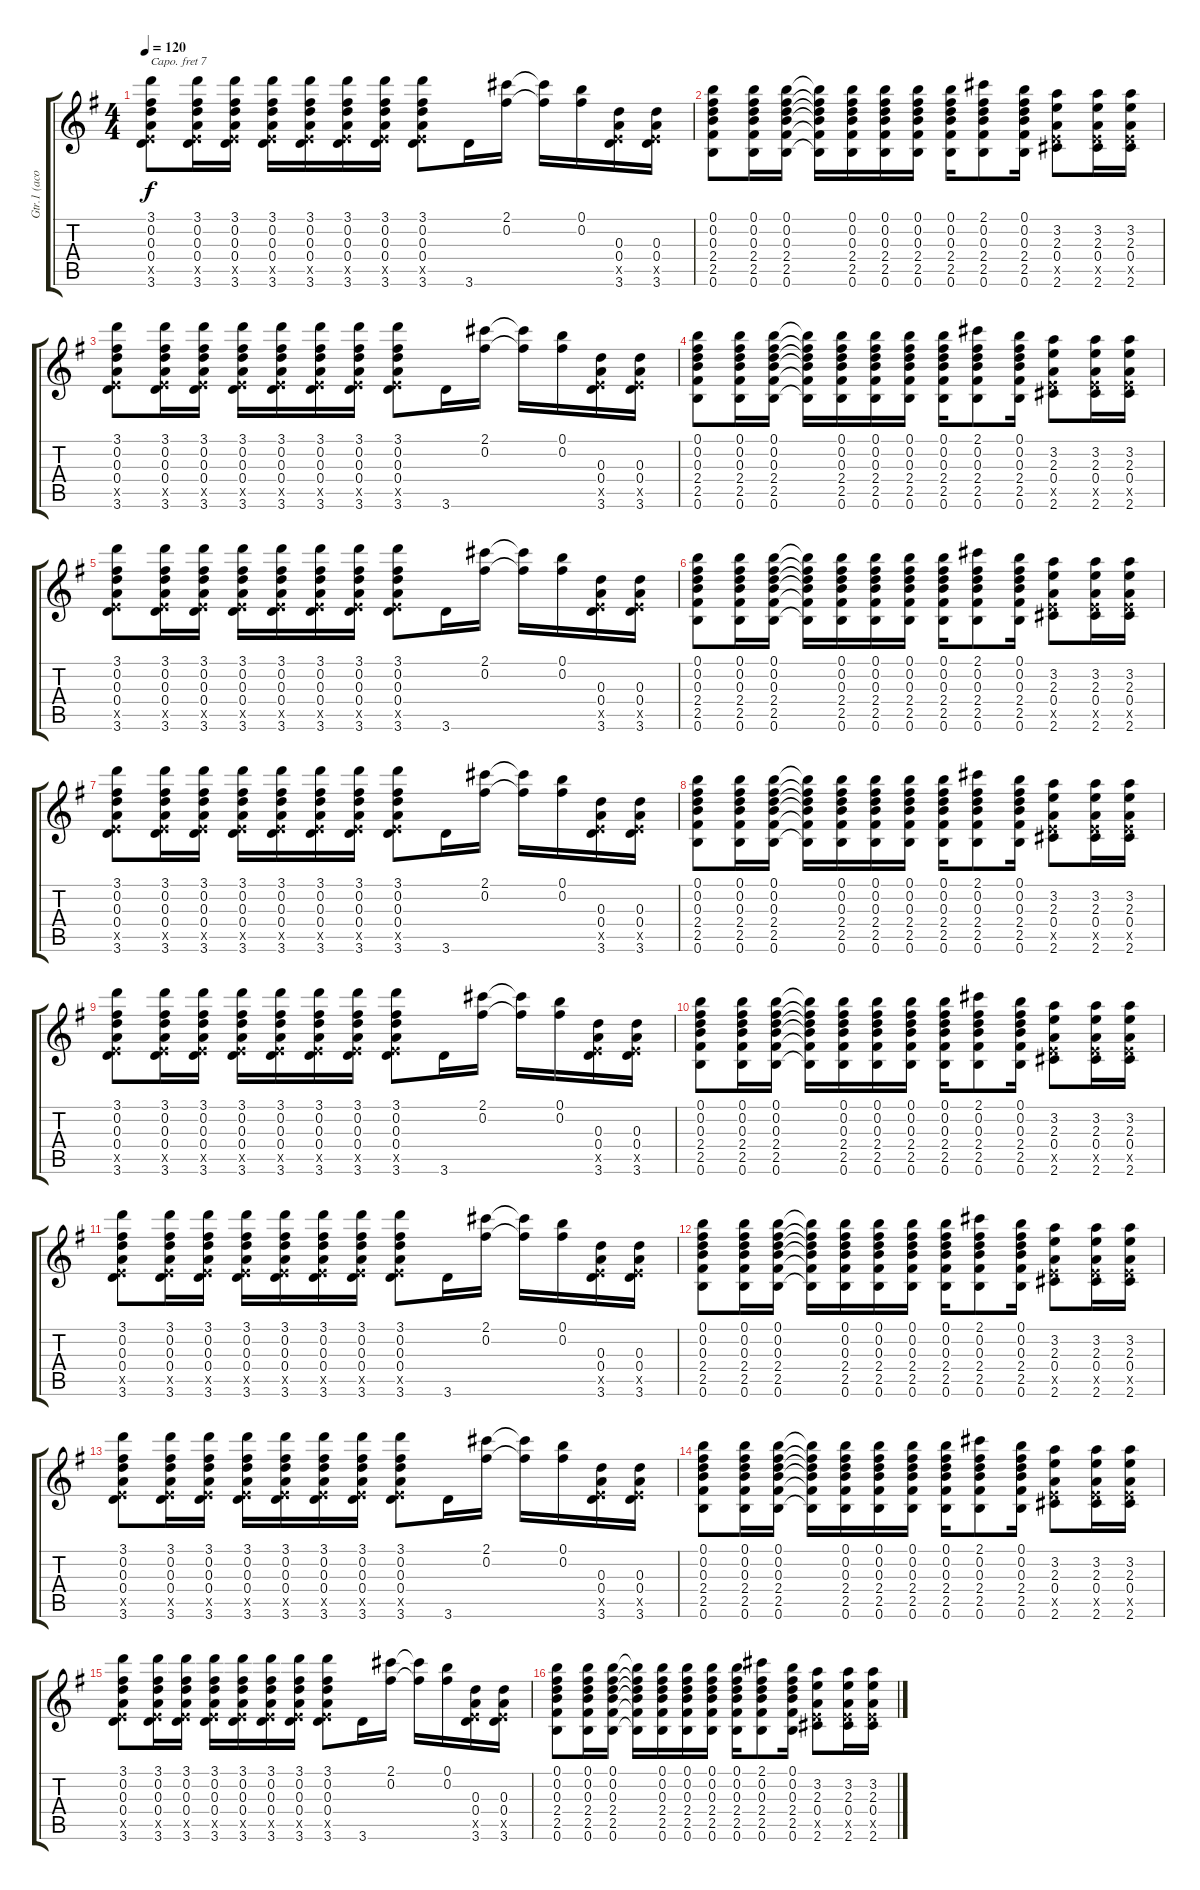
\track ("Gtr.1 (acous.)" "Gtr.1 (aco") {instrument acousticguitarsteel}
\staff {score tabs}
\capo 7
\tuning (E4 B3 G3 D3 A2 E2) {hide}
\ts (4 4)
\tempo 120
\clef g2
\ks g
(3.1 0.2 0.3 0.4 0.5{x} 3.6).8{dy f} (3.1 0.2 0.3 0.4 0.5{x} 3.6).16 (3.1 0.2 0.3 0.4 0.5{x} 3.6).16 (3.1 0.2 0.3 0.4 0.5{x} 3.6).16 (3.1 0.2 0.3 0.4 0.5{x} 3.6).16 (3.1 0.2 0.3 0.4 0.5{x} 3.6).16 (3.1 0.2 0.3 0.4 0.5{x} 3.6).16 (3.1 0.2 0.3 0.4 0.5{x} 3.6).8 3.6.16 (2.1 0.2).16 (2.1{t} 0.2{t}).16 (0.1 0.2).16 (0.3 0.4 0.5{x} 3.6).16 (0.3 0.4 0.5{x} 3.6).16 |
(0.1 0.2 0.3 2.4 2.5 0.6).8 (0.1 0.2 0.3 2.4 2.5 0.6).16 (0.1 0.2 0.3 2.4 2.5 0.6).16 (0.1{t} 0.2{t} 0.3{t} 2.4{t} 2.5{t} 0.6{t}).16 (0.1 0.2 0.3 2.4 2.5 0.6).16 (0.1 0.2 0.3 2.4 2.5 0.6).16 (0.1 0.2 0.3 2.4 2.5 0.6).16 (0.1 0.2 0.3 2.4 2.5 0.6).16 (2.1 0.2 0.3 2.4 2.5 0.6).8 (0.1 0.2 0.3 2.4 2.5 0.6).16 (3.2 2.3 0.4 0.5{x} 2.6).8 (3.2 2.3 0.4 0.5{x} 2.6).16 (3.2 2.3 0.4 0.5{x} 2.6).16 |
(3.1 0.2 0.3 0.4 0.5{x} 3.6).8 (3.1 0.2 0.3 0.4 0.5{x} 3.6).16 (3.1 0.2 0.3 0.4 0.5{x} 3.6).16 (3.1 0.2 0.3 0.4 0.5{x} 3.6).16 (3.1 0.2 0.3 0.4 0.5{x} 3.6).16 (3.1 0.2 0.3 0.4 0.5{x} 3.6).16 (3.1 0.2 0.3 0.4 0.5{x} 3.6).16 (3.1 0.2 0.3 0.4 0.5{x} 3.6).8 3.6.16 (2.1 0.2).16 (2.1{t} 0.2{t}).16 (0.1 0.2).16 (0.3 0.4 0.5{x} 3.6).16 (0.3 0.4 0.5{x} 3.6).16 |
(0.1 0.2 0.3 2.4 2.5 0.6).8 (0.1 0.2 0.3 2.4 2.5 0.6).16 (0.1 0.2 0.3 2.4 2.5 0.6).16 (0.1{t} 0.2{t} 0.3{t} 2.4{t} 2.5{t} 0.6{t}).16 (0.1 0.2 0.3 2.4 2.5 0.6).16 (0.1 0.2 0.3 2.4 2.5 0.6).16 (0.1 0.2 0.3 2.4 2.5 0.6).16 (0.1 0.2 0.3 2.4 2.5 0.6).16 (2.1 0.2 0.3 2.4 2.5 0.6).8 (0.1 0.2 0.3 2.4 2.5 0.6).16 (3.2 2.3 0.4 0.5{x} 2.6).8 (3.2 2.3 0.4 0.5{x} 2.6).16 (3.2 2.3 0.4 0.5{x} 2.6).16 |
(3.1 0.2 0.3 0.4 0.5{x} 3.6).8 (3.1 0.2 0.3 0.4 0.5{x} 3.6).16 (3.1 0.2 0.3 0.4 0.5{x} 3.6).16 (3.1 0.2 0.3 0.4 0.5{x} 3.6).16 (3.1 0.2 0.3 0.4 0.5{x} 3.6).16 (3.1 0.2 0.3 0.4 0.5{x} 3.6).16 (3.1 0.2 0.3 0.4 0.5{x} 3.6).16 (3.1 0.2 0.3 0.4 0.5{x} 3.6).8 3.6.16 (2.1 0.2).16 (2.1{t} 0.2{t}).16 (0.1 0.2).16 (0.3 0.4 0.5{x} 3.6).16 (0.3 0.4 0.5{x} 3.6).16 |
(0.1 0.2 0.3 2.4 2.5 0.6).8 (0.1 0.2 0.3 2.4 2.5 0.6).16 (0.1 0.2 0.3 2.4 2.5 0.6).16 (0.1{t} 0.2{t} 0.3{t} 2.4{t} 2.5{t} 0.6{t}).16 (0.1 0.2 0.3 2.4 2.5 0.6).16 (0.1 0.2 0.3 2.4 2.5 0.6).16 (0.1 0.2 0.3 2.4 2.5 0.6).16 (0.1 0.2 0.3 2.4 2.5 0.6).16 (2.1 0.2 0.3 2.4 2.5 0.6).8 (0.1 0.2 0.3 2.4 2.5 0.6).16 (3.2 2.3 0.4 0.5{x} 2.6).8 (3.2 2.3 0.4 0.5{x} 2.6).16 (3.2 2.3 0.4 0.5{x} 2.6).16 |
(3.1 0.2 0.3 0.4 0.5{x} 3.6).8 (3.1 0.2 0.3 0.4 0.5{x} 3.6).16 (3.1 0.2 0.3 0.4 0.5{x} 3.6).16 (3.1 0.2 0.3 0.4 0.5{x} 3.6).16 (3.1 0.2 0.3 0.4 0.5{x} 3.6).16 (3.1 0.2 0.3 0.4 0.5{x} 3.6).16 (3.1 0.2 0.3 0.4 0.5{x} 3.6).16 (3.1 0.2 0.3 0.4 0.5{x} 3.6).8 3.6.16 (2.1 0.2).16 (2.1{t} 0.2{t}).16 (0.1 0.2).16 (0.3 0.4 0.5{x} 3.6).16 (0.3 0.4 0.5{x} 3.6).16 |
(0.1 0.2 0.3 2.4 2.5 0.6).8 (0.1 0.2 0.3 2.4 2.5 0.6).16 (0.1 0.2 0.3 2.4 2.5 0.6).16 (0.1{t} 0.2{t} 0.3{t} 2.4{t} 2.5{t} 0.6{t}).16 (0.1 0.2 0.3 2.4 2.5 0.6).16 (0.1 0.2 0.3 2.4 2.5 0.6).16 (0.1 0.2 0.3 2.4 2.5 0.6).16 (0.1 0.2 0.3 2.4 2.5 0.6).16 (2.1 0.2 0.3 2.4 2.5 0.6).8 (0.1 0.2 0.3 2.4 2.5 0.6).16 (3.2 2.3 0.4 0.5{x} 2.6).8 (3.2 2.3 0.4 0.5{x} 2.6).16 (3.2 2.3 0.4 0.5{x} 2.6).16 |
(3.1 0.2 0.3 0.4 0.5{x} 3.6).8 (3.1 0.2 0.3 0.4 0.5{x} 3.6).16 (3.1 0.2 0.3 0.4 0.5{x} 3.6).16 (3.1 0.2 0.3 0.4 0.5{x} 3.6).16 (3.1 0.2 0.3 0.4 0.5{x} 3.6).16 (3.1 0.2 0.3 0.4 0.5{x} 3.6).16 (3.1 0.2 0.3 0.4 0.5{x} 3.6).16 (3.1 0.2 0.3 0.4 0.5{x} 3.6).8 3.6.16 (2.1 0.2).16 (2.1{t} 0.2{t}).16 (0.1 0.2).16 (0.3 0.4 0.5{x} 3.6).16 (0.3 0.4 0.5{x} 3.6).16 |
(0.1 0.2 0.3 2.4 2.5 0.6).8 (0.1 0.2 0.3 2.4 2.5 0.6).16 (0.1 0.2 0.3 2.4 2.5 0.6).16 (0.1{t} 0.2{t} 0.3{t} 2.4{t} 2.5{t} 0.6{t}).16 (0.1 0.2 0.3 2.4 2.5 0.6).16 (0.1 0.2 0.3 2.4 2.5 0.6).16 (0.1 0.2 0.3 2.4 2.5 0.6).16 (0.1 0.2 0.3 2.4 2.5 0.6).16 (2.1 0.2 0.3 2.4 2.5 0.6).8 (0.1 0.2 0.3 2.4 2.5 0.6).16 (3.2 2.3 0.4 0.5{x} 2.6).8 (3.2 2.3 0.4 0.5{x} 2.6).16 (3.2 2.3 0.4 0.5{x} 2.6).16 |
(3.1 0.2 0.3 0.4 0.5{x} 3.6).8 (3.1 0.2 0.3 0.4 0.5{x} 3.6).16 (3.1 0.2 0.3 0.4 0.5{x} 3.6).16 (3.1 0.2 0.3 0.4 0.5{x} 3.6).16 (3.1 0.2 0.3 0.4 0.5{x} 3.6).16 (3.1 0.2 0.3 0.4 0.5{x} 3.6).16 (3.1 0.2 0.3 0.4 0.5{x} 3.6).16 (3.1 0.2 0.3 0.4 0.5{x} 3.6).8 3.6.16 (2.1 0.2).16 (2.1{t} 0.2{t}).16 (0.1 0.2).16 (0.3 0.4 0.5{x} 3.6).16 (0.3 0.4 0.5{x} 3.6).16 |
(0.1 0.2 0.3 2.4 2.5 0.6).8 (0.1 0.2 0.3 2.4 2.5 0.6).16 (0.1 0.2 0.3 2.4 2.5 0.6).16 (0.1{t} 0.2{t} 0.3{t} 2.4{t} 2.5{t} 0.6{t}).16 (0.1 0.2 0.3 2.4 2.5 0.6).16 (0.1 0.2 0.3 2.4 2.5 0.6).16 (0.1 0.2 0.3 2.4 2.5 0.6).16 (0.1 0.2 0.3 2.4 2.5 0.6).16 (2.1 0.2 0.3 2.4 2.5 0.6).8 (0.1 0.2 0.3 2.4 2.5 0.6).16 (3.2 2.3 0.4 0.5{x} 2.6).8 (3.2 2.3 0.4 0.5{x} 2.6).16 (3.2 2.3 0.4 0.5{x} 2.6).16 |
(3.1 0.2 0.3 0.4 0.5{x} 3.6).8 (3.1 0.2 0.3 0.4 0.5{x} 3.6).16 (3.1 0.2 0.3 0.4 0.5{x} 3.6).16 (3.1 0.2 0.3 0.4 0.5{x} 3.6).16 (3.1 0.2 0.3 0.4 0.5{x} 3.6).16 (3.1 0.2 0.3 0.4 0.5{x} 3.6).16 (3.1 0.2 0.3 0.4 0.5{x} 3.6).16 (3.1 0.2 0.3 0.4 0.5{x} 3.6).8 3.6.16 (2.1 0.2).16 (2.1{t} 0.2{t}).16 (0.1 0.2).16 (0.3 0.4 0.5{x} 3.6).16 (0.3 0.4 0.5{x} 3.6).16 |
(0.1 0.2 0.3 2.4 2.5 0.6).8 (0.1 0.2 0.3 2.4 2.5 0.6).16 (0.1 0.2 0.3 2.4 2.5 0.6).16 (0.1{t} 0.2{t} 0.3{t} 2.4{t} 2.5{t} 0.6{t}).16 (0.1 0.2 0.3 2.4 2.5 0.6).16 (0.1 0.2 0.3 2.4 2.5 0.6).16 (0.1 0.2 0.3 2.4 2.5 0.6).16 (0.1 0.2 0.3 2.4 2.5 0.6).16 (2.1 0.2 0.3 2.4 2.5 0.6).8 (0.1 0.2 0.3 2.4 2.5 0.6).16 (3.2 2.3 0.4 0.5{x} 2.6).8 (3.2 2.3 0.4 0.5{x} 2.6).16 (3.2 2.3 0.4 0.5{x} 2.6).16 |
(3.1 0.2 0.3 0.4 0.5{x} 3.6).8 (3.1 0.2 0.3 0.4 0.5{x} 3.6).16 (3.1 0.2 0.3 0.4 0.5{x} 3.6).16 (3.1 0.2 0.3 0.4 0.5{x} 3.6).16 (3.1 0.2 0.3 0.4 0.5{x} 3.6).16 (3.1 0.2 0.3 0.4 0.5{x} 3.6).16 (3.1 0.2 0.3 0.4 0.5{x} 3.6).16 (3.1 0.2 0.3 0.4 0.5{x} 3.6).8 3.6.16 (2.1 0.2).16 (2.1{t} 0.2{t}).16 (0.1 0.2).16 (0.3 0.4 0.5{x} 3.6).16 (0.3 0.4 0.5{x} 3.6).16 |
(0.1 0.2 0.3 2.4 2.5 0.6).8 (0.1 0.2 0.3 2.4 2.5 0.6).16 (0.1 0.2 0.3 2.4 2.5 0.6).16 (0.1{t} 0.2{t} 0.3{t} 2.4{t} 2.5{t} 0.6{t}).16 (0.1 0.2 0.3 2.4 2.5 0.6).16 (0.1 0.2 0.3 2.4 2.5 0.6).16 (0.1 0.2 0.3 2.4 2.5 0.6).16 (0.1 0.2 0.3 2.4 2.5 0.6).16 (2.1 0.2 0.3 2.4 2.5 0.6).8 (0.1 0.2 0.3 2.4 2.5 0.6).16 (3.2 2.3 0.4 0.5{x} 2.6).8 (3.2 2.3 0.4 0.5{x} 2.6).16 (3.2 2.3 0.4 0.5{x} 2.6).16
